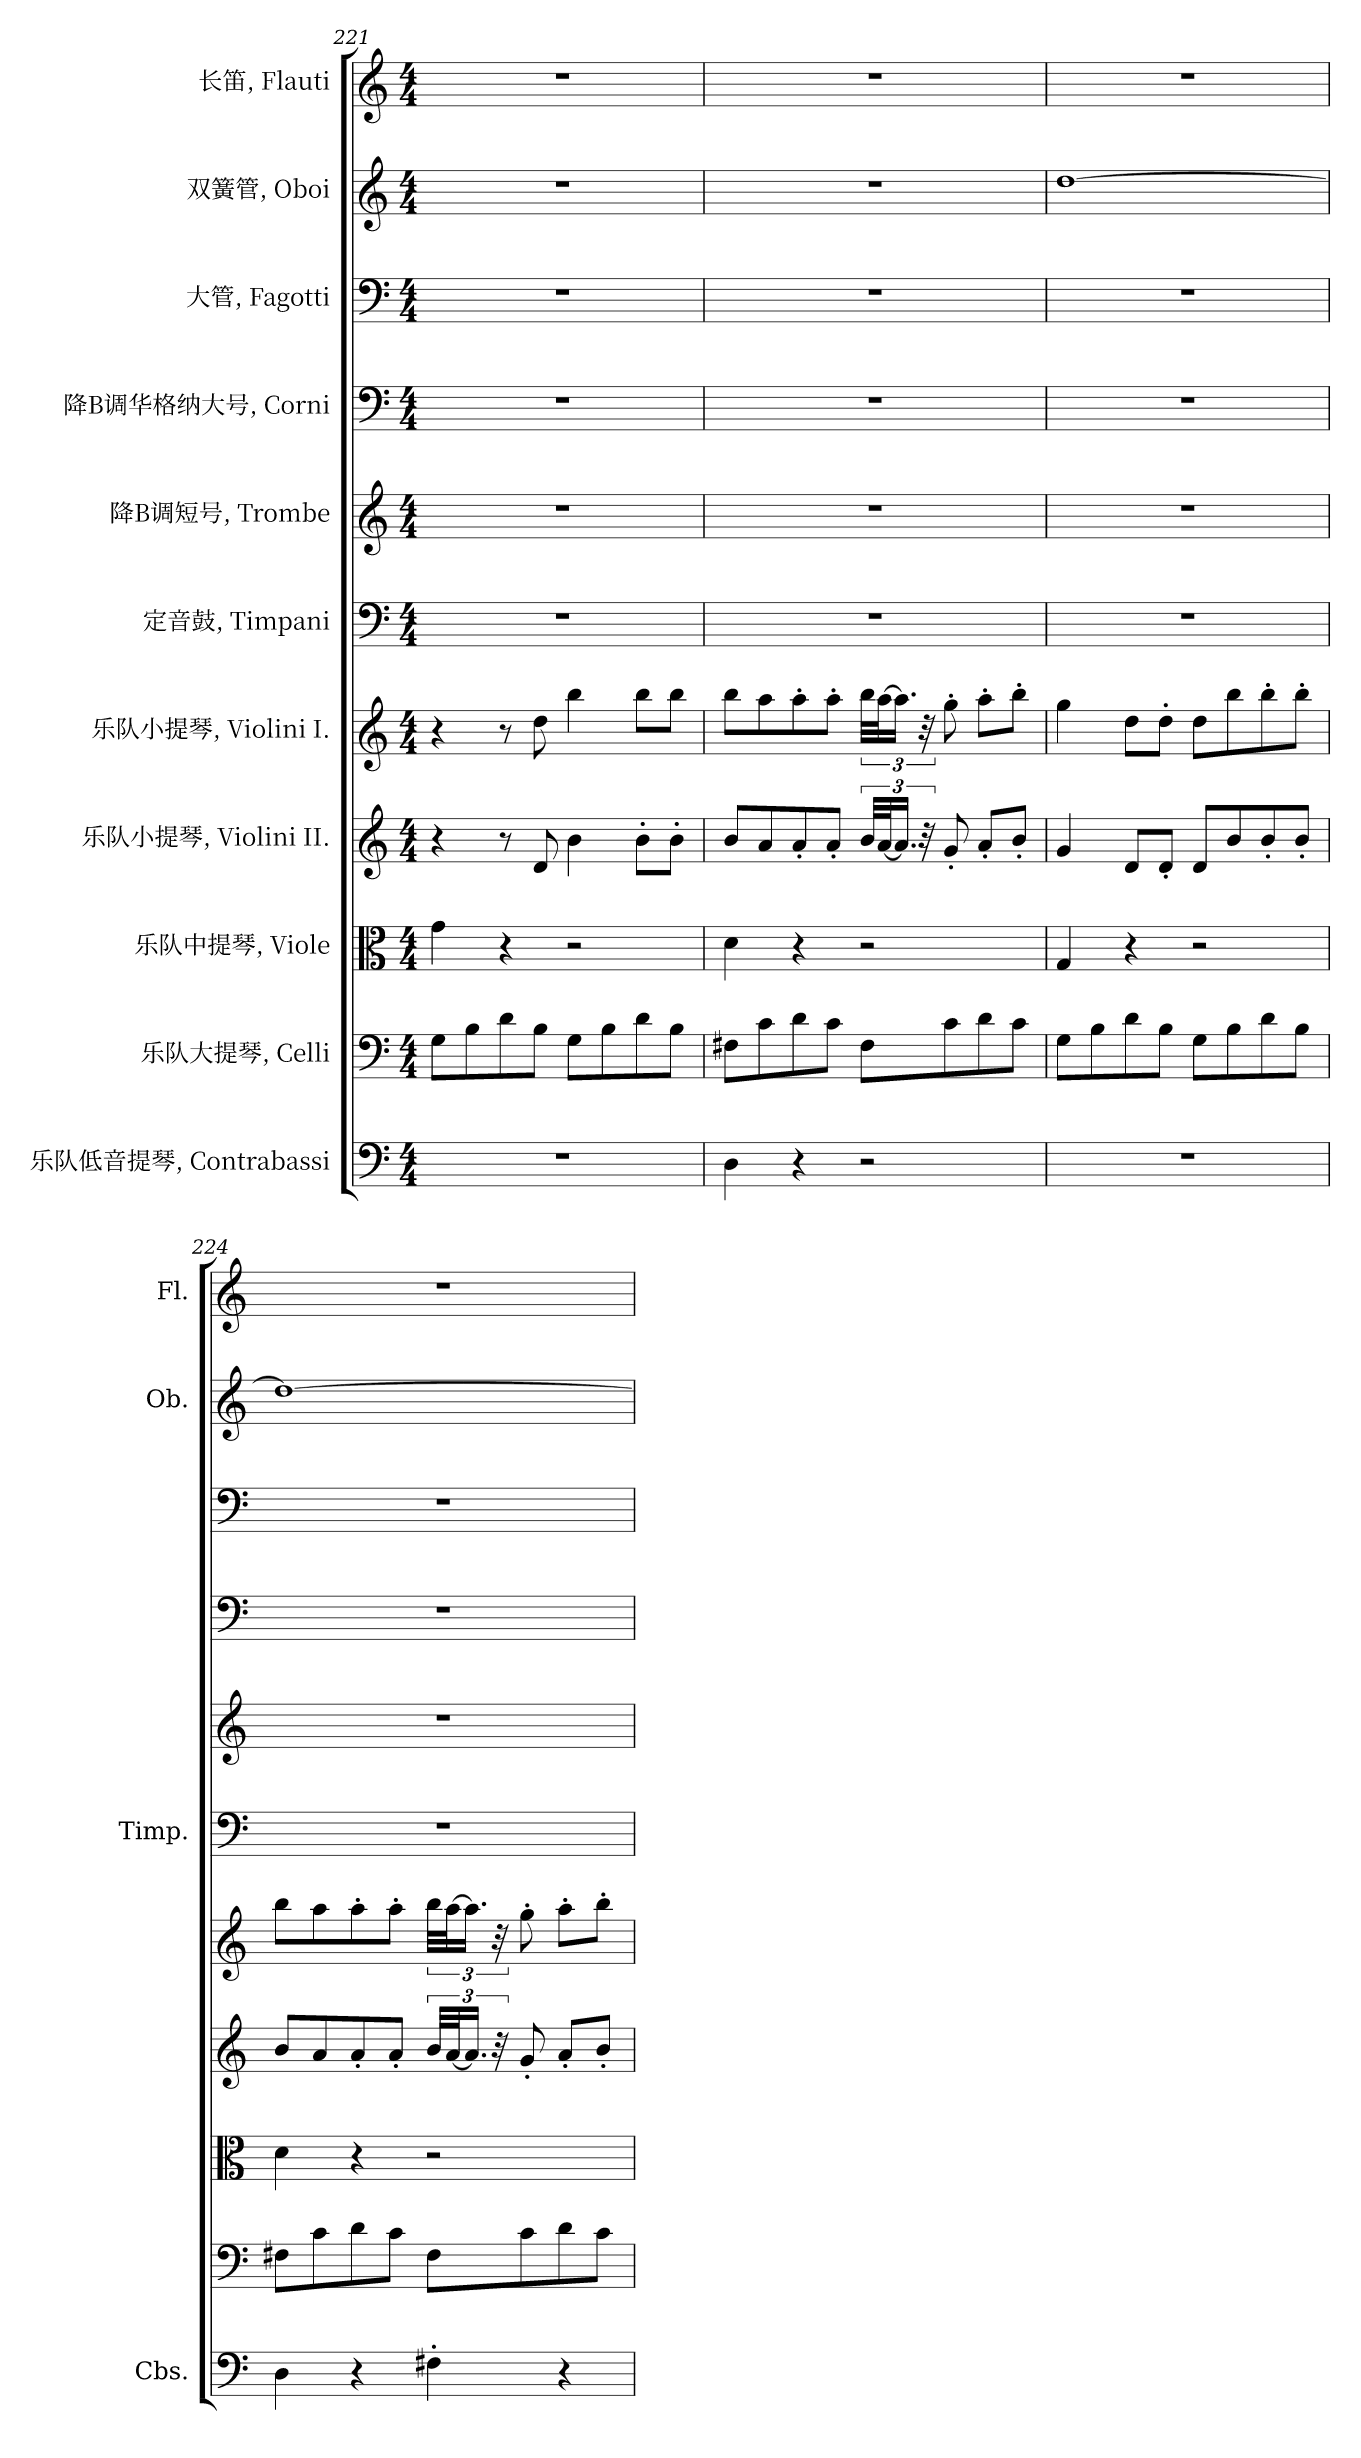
**kern	**kern	**kern	**kern	**kern	**kern	**kern	**kern	**kern	**kern	**kern
*part11	*part10	*part9	*part8	*part7	*part6	*part5	*part4	*part3	*part2	*part1
*staff11	*staff10	*staff9	*staff8	*staff7	*staff6	*staff5	*staff4	*staff3	*staff2	*staff1
*I"乐队低音提琴, Contrabassi	*I"乐队大提琴, Celli	*I"乐队中提琴, Viole	*I"乐队小提琴, Violini II.	*I"乐队小提琴, Violini I.	*I"定音鼓, Timpani	*I"降B调短号, Trombe	*I"降B调华格纳大号, Corni	*I"大管, Fagotti	*I"双簧管, Oboi	*I"长笛, Flauti
*I'Cbs.	*	*	*	*	*I'Timp.	*	*	*	*I'Ob.	*I'Fl.
*clefF4	*clefF4	*clefC3	*clefG2	*clefG2	*clefF4	*clefG2	*clefF4	*clefF4	*clefG2	*clefG2
*ITrd7c12	*	*	*	*	*	*ITrd1c2	*ITrd1c2	*	*	*
*k[]	*k[]	*k[]	*k[]	*k[]	*k[]	*k[b-e-]	*k[b-e-]	*k[]	*k[]	*k[]
*M4/4	*M4/4	*M4/4	*M4/4	*M4/4	*M4/4	*M4/4	*M4/4	*M4/4	*M4/4	*M4/4
=221	=221	=221	=221	=221	=221	=221	=221	=221	=221	=221
1r	8G\L	4g\	4r	4r	1r	1r	1r	1r	1r	1r
.	8B\	.	.	.	.	.	.	.	.	.
.	8d\	4r	8r	8r	.	.	.	.	.	.
.	8B\J	.	8d/	8dd\	.	.	.	.	.	.
.	8G\L	2r	4b\	4bb\	.	.	.	.	.	.
.	8B\	.	.	.	.	.	.	.	.	.
.	8d\	.	8b'\L	8bb\L	.	.	.	.	.	.
.	8B\J	.	8b'\J	8bb\J	.	.	.	.	.	.
!!LO:PB:g=z
=222	=222	=222	=222	=222	=222	=222	=222	=222	=222	=222
4DD\	8F#X\L	4d\	8b/L	8bb\L	1r	1r	1r	1r	1r	1r
.	8c\	.	8a/	8aa\	.	.	.	.	.	.
4r	8d\	4r	8a'/	8aa'\	.	.	.	.	.	.
.	8c\J	.	8a'/J	8aa'\J	.	.	.	.	.	.
2r	8F#\L	2r	48b/LLL	48bb\LLL	.	.	.	.	.	.
.	.	.	[48a/J	[48aa\J	.	.	.	.	.	.
.	.	.	24.a/JJ]	24.aa\JJ]	.	.	.	.	.	.
.	.	.	48r	48r	.	.	.	.	.	.
.	8c\	.	8g'/	8gg'\	.	.	.	.	.	.
.	8d\	.	8a'/L	8aa'\L	.	.	.	.	.	.
.	8c\J	.	8b'/J	8bb'\J	.	.	.	.	.	.
=223	=223	=223	=223	=223	=223	=223	=223	=223	=223	=223
1r	8G\L	4G/	4g/	4gg\	1r	1r	1r	1r	[1dd	1r
.	8B\	.	.	.	.	.	.	.	.	.
.	8d\	4r	8d/L	8dd\L	.	.	.	.	.	.
.	8B\J	.	8d'/J	8dd'\J	.	.	.	.	.	.
.	8G\L	2r	8d/L	8dd\L	.	.	.	.	.	.
.	8B\	.	8b/	8bb\	.	.	.	.	.	.
.	8d\	.	8b'/	8bb'\	.	.	.	.	.	.
.	8B\J	.	8b'/J	8bb'\J	.	.	.	.	.	.
=224	=224	=224	=224	=224	=224	=224	=224	=224	=224	=224
4DD\	8F#X\L	4d\	8b/L	8bb\L	1r	1r	1r	1r	1dd_	1r
.	8c\	.	8a/	8aa\	.	.	.	.	.	.
4r	8d\	4r	8a'/	8aa'\	.	.	.	.	.	.
.	8c\J	.	8a'/J	8aa'\J	.	.	.	.	.	.
4FF#X'\	8F#\L	2r	48b/LLL	48bb\LLL	.	.	.	.	.	.
.	.	.	[48a/J	[48aa\J	.	.	.	.	.	.
.	.	.	24.a/JJ]	24.aa\JJ]	.	.	.	.	.	.
.	.	.	48r	48r	.	.	.	.	.	.
.	8c\	.	8g'/	8gg'\	.	.	.	.	.	.
4r	8d\	.	8a'/L	8aa'\L	.	.	.	.	.	.
.	8c\J	.	8b'/J	8bb'\J	.	.	.	.	.	.
=	=	=	=	=	=	=	=	=	=	=
*-	*-	*-	*-	*-	*-	*-	*-	*-	*-	*-
